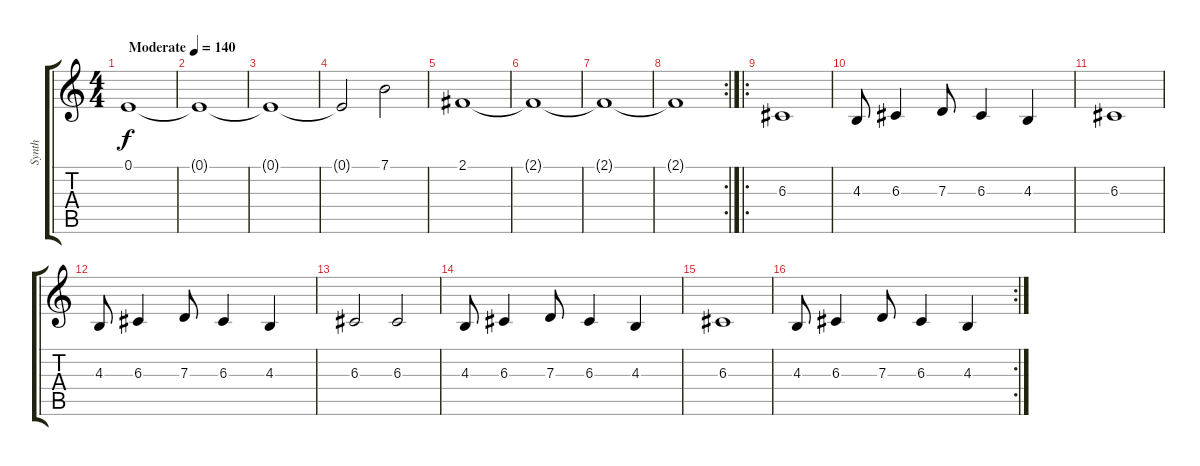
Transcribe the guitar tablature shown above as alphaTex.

\track ("Synth" "Synth") {instrument lead1square}
\staff {score tabs}
\tuning (E4 B3 G3 D3 A2 E2) {hide}
\ts (4 4)
\tempo (140 "Moderate")
\clef g2
\ks c
0.1.1{dy f instrument lead1square} |
0.1{t}.1 |
0.1{t}.1 |
0.1{t}.2 7.1.2 |
2.1.1 |
2.1{t}.1 |
2.1{t}.1 |
\rc 2
2.1{t}.1 |
\ro
6.3.1 |
4.3.8 6.3.4 7.3.8 6.3.4 4.3.4 |
6.3.1 |
4.3.8 6.3.4 7.3.8 6.3.4 4.3.4 |
6.3.2 6.3.2 |
4.3.8 6.3.4 7.3.8 6.3.4 4.3.4 |
6.3.1 |
\rc 2
4.3.8 6.3.4 7.3.8 6.3.4 4.3.4
